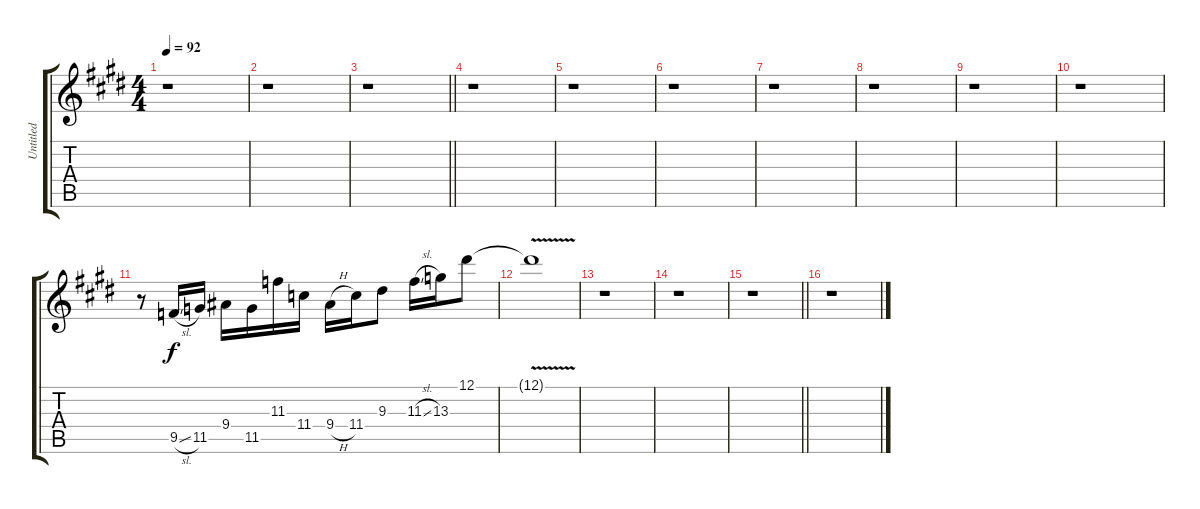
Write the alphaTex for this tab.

\track ("Untitled" "Untitled") {instrument acousticguitarsteel}
\staff {score tabs}
\tuning (Eb4 Bb3 Gb3 Db3 Ab2 Eb2) {hide}
\ts (4 4)
\tempo 92
\clef g2
\ks e
r.1{dy f} |
r.1 |
\barLineRight lightlight
r.1 |
r.1 |
r.1 |
r.1 |
r.1 |
r.1 |
r.1 |
r.1 |
r.8 9.5{sl}.16 11.5.16 9.4.16 11.5.16 11.3.16 11.4.16 9.4{h}.16 11.4.16 9.3.8 11.3{sl}.16 13.3.16 12.1.8 |
12.1{v t}.1 |
r.1 |
r.1 |
\barLineRight lightlight
r.1 |
r.1
